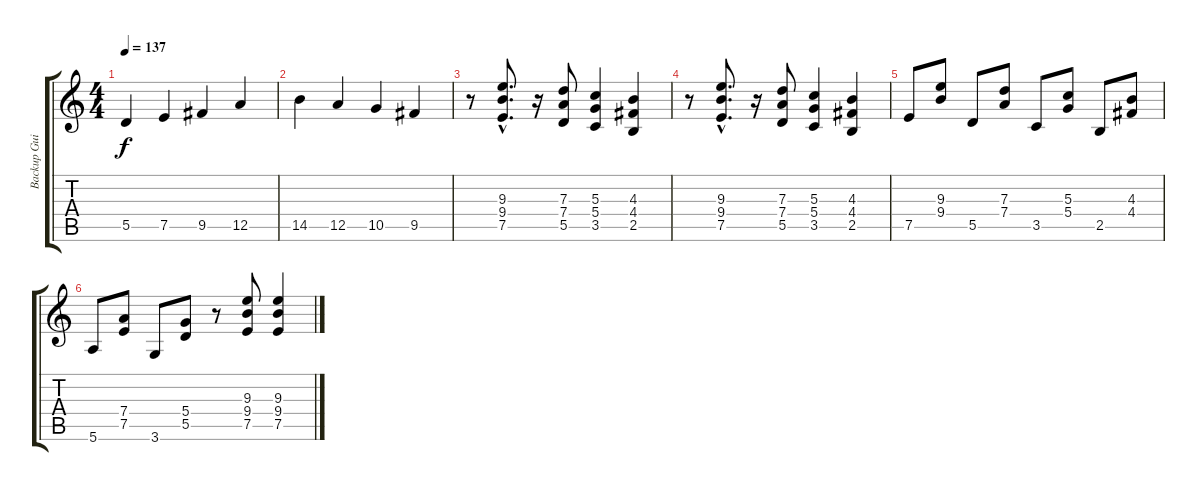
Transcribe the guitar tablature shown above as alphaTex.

\track ("Backup Guitar (doubled)" "Backup Gui") {instrument overdrivenguitar}
\staff {score tabs}
\tuning (E4 B3 G3 D3 A2 E2) {hide}
\ts (4 4)
\tempo 137
\clef g2
\ks c
5.5.4{dy f} 7.5.4 9.5.4 12.5.4 |
14.5.4 12.5.4 10.5.4 9.5.4 |
r.8 (9.3{hac} 9.4{hac} 7.5{hac}).8{d} r.16 (7.3 7.4 5.5).8 (5.3 5.4 3.5).4 (4.3 4.4 2.5).4 |
r.8 (9.3{hac} 9.4{hac} 7.5{hac}).8{d} r.16 (7.3 7.4 5.5).8 (5.3 5.4 3.5).4 (4.3 4.4 2.5).4 |
7.5.8 (9.3 9.4).8 5.5.8 (7.3 7.4).8 3.5.8 (5.3 5.4).8 2.5.8 (4.3 4.4).8 |
5.6.8 (7.4 7.5).8 3.6.8 (5.4 5.5).8 r.8 (9.3 9.4 7.5).8 (9.3 9.4 7.5).4
